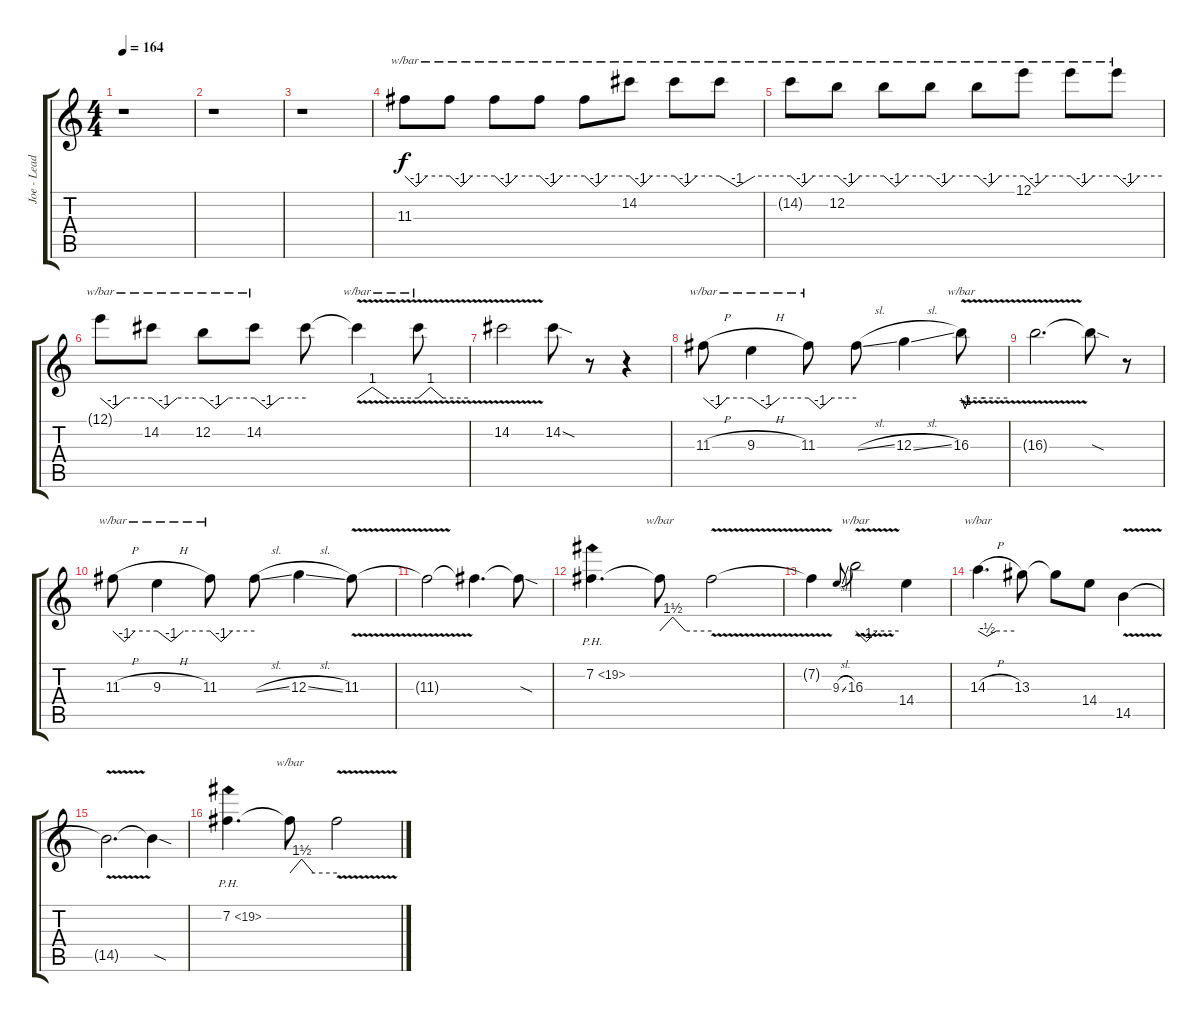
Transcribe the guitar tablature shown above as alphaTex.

\track ("Joe - Lead" "Joe - Lead") {instrument electricguitarclean}
\staff {score tabs}
\tuning (E4 B3 G3 D3 A2 E2) {hide}
\ts (4 4)
\tempo 164
\clef g2
\ks c
r.1{dy f} |
r.1 |
r.1 |
11.3.8{tbe (custom default 0 0 15 -4 30 0 60 0)} 11.3{t}.8{tbe (custom default 0 0 15 -4 30 0 60 0)} 11.3{t}.8{tbe (custom default 0 0 15 -4 30 0 60 0)} 11.3{t}.8{tbe (custom default 0 0 15 -4 30 0 60 0)} 11.3{t}.8{tbe (custom default 0 0 15 -4 30 0 60 0)} 14.2.8{tbe (custom default 0 0 15 -4 30 0 60 0)} 14.2{t}.8{tbe (custom default 0 0 14 -4 30 0 60 0)} 14.2{t}.8{tbe (custom default 0 0 15 -4 30 0 60 0)} |
14.2{t}.8{tbe (custom default 0 0 15 -4 30 0 60 0)} 12.2.8{tbe (custom default 0 0 15 -4 30 0 60 0)} 12.2{t}.8{tbe (custom default 0 0 15 -4 30 0 60 0)} 12.2{t}.8{tbe (custom default 0 0 15 -4 30 0 60 0)} 12.2{t}.8{tbe (custom default 0 0 15 -4 30 0 60 0)} 12.1.8{tbe (custom default 0 0 15 -4 30 0 60 0)} 12.1{t}.8{tbe (custom default 0 0 15 -4 30 0 60 0)} 12.1{t}.8{tbe (custom default 0 0 15 -4 30 0 60 0)} |
12.1{t}.8{tbe (custom default 0 0 15 -4 30 0 60 0)} 14.2.8{tbe (custom default 0 0 15 -4 30 0 60 0)} 12.2.8{tbe (custom default 0 0 15 -4 30 0 60 0)} 14.2.8{tbe (custom default 0 0 15 -4 30 0 60 0)} 14.2{t}.8 14.2{v t}.4{tbe (custom default 0 0 15 4 30 0 60 0)} 14.2{t}.8{tbe (custom default 0 0 15 4 30 0 60 0)} |
14.2{v}.2 14.2{sod}.8 r.8 r.4 |
11.3{h}.8{tbe (custom default 0 0 16 -4 30 0 60 0)} 9.3{h}.4{tbe (custom default 0 0 16 -4 30 0 60 0)} 11.3.8{tbe (custom default 0 0 15 -4 30 0 60 0)} 11.3{sl t}.8 12.3{sl}.4 16.3{v}.8{tbe (custom default 0 0 5 -4 11 0 30 0 60 0)} |
16.3{t}.2{d} 16.3{sod t}.8 r.8 |
11.3{h}.8{tbe (custom default 0 0 16 -4 30 0 60 0)} 9.3{h}.4{tbe (custom default 0 0 16 -4 30 0 60 0)} 11.3.8{tbe (custom default 0 0 15 -4 30 0 60 0)} 11.3{sl t}.8 12.3{sl}.4 11.3{v}.8 |
11.3{t}.2 11.3{t}.4{d} 11.3{sod t}.8 |
7.2{ph 12}.4{d} 7.2{t}.8{tbe (custom default 0 0 15 6 30 0 60 0)} 7.2{v t}.2 |
7.2{t}.4 9.3{sl}.8{gr onbeat} 16.3{v}.2{tbe (custom default 0 0 15 -4 30 0 60 0)} 14.4.4 |
14.3{h}.4{d tbe (custom default 0 0 15 -2 30 0 60 0)} 13.3.8 13.3{t}.8 14.4.8 14.5{v}.4 |
14.5{t}.2{d} 14.5{sod t}.4 |
7.2{ph 12}.4{d} 7.2{t}.8{tbe (custom default 0 0 15 6 30 0 60 0)} 7.2{v t}.2
